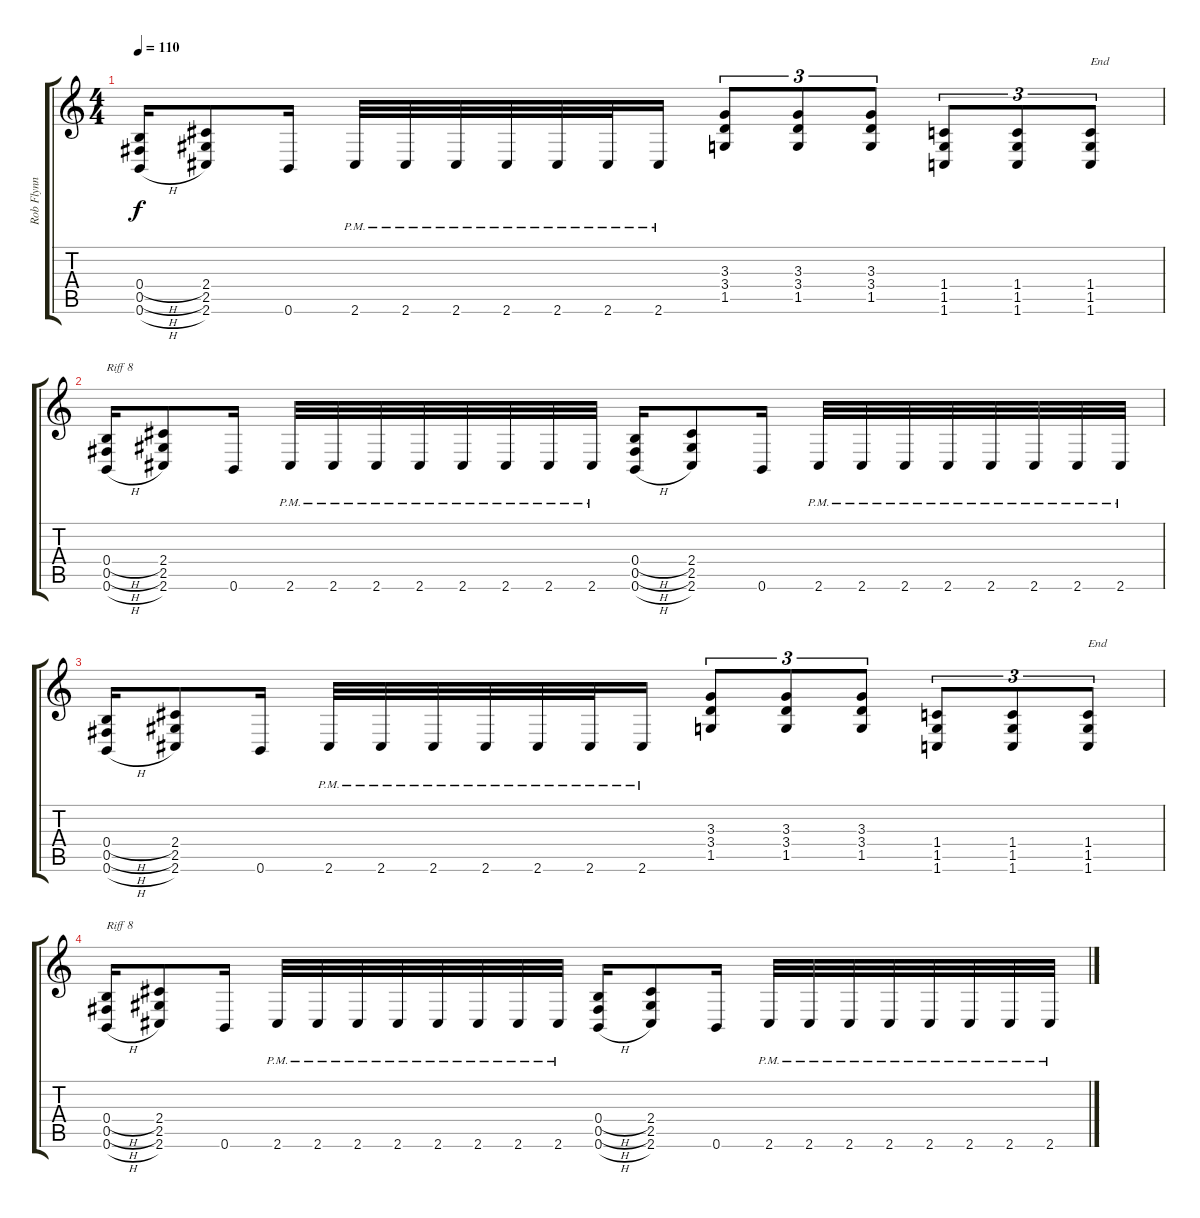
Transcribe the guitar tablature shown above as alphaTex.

\track ("Rob Flynn" "Rob Flynn") {instrument overdrivenguitar}
\staff {score tabs}
\tuning (Db4 Ab3 E3 B2 Gb2 B1) {hide}
\ts (4 4)
\tempo 110
\clef g2
\ks c
(0.4{h} 0.5{h} 0.6{h}).16{dy f} (2.4 2.5 2.6).8 0.6.16 2.6{pm}.32 2.6{pm}.32 2.6{pm}.32 2.6{pm}.32 2.6{pm}.32 2.6{pm}.32 2.6{pm}.16 (3.3 3.4 1.5).8{tu (3 2)} (3.3 3.4 1.5).8{tu (3 2)} (3.3 3.4 1.5).8{tu (3 2)} (1.4 1.5 1.6).8{tu (3 2)} (1.4 1.5 1.6).8{tu (3 2)} (1.4 1.5 1.6).8{tu (3 2) txt "End"} |
(0.4{h} 0.5{h} 0.6{h}).16{txt "Riff 8"} (2.4 2.5 2.6).8 0.6.16 2.6{pm}.32 2.6{pm}.32 2.6{pm}.32 2.6{pm}.32 2.6{pm}.32 2.6{pm}.32 2.6{pm}.32 2.6{pm}.32 (0.4{h} 0.5{h} 0.6{h}).16 (2.4 2.5 2.6).8 0.6.16 2.6{pm}.32 2.6{pm}.32 2.6{pm}.32 2.6{pm}.32 2.6{pm}.32 2.6{pm}.32 2.6{pm}.32 2.6{pm}.32 |
(0.4{h} 0.5{h} 0.6{h}).16 (2.4 2.5 2.6).8 0.6.16 2.6{pm}.32 2.6{pm}.32 2.6{pm}.32 2.6{pm}.32 2.6{pm}.32 2.6{pm}.32 2.6{pm}.16 (3.3 3.4 1.5).8{tu (3 2)} (3.3 3.4 1.5).8{tu (3 2)} (3.3 3.4 1.5).8{tu (3 2)} (1.4 1.5 1.6).8{tu (3 2)} (1.4 1.5 1.6).8{tu (3 2)} (1.4 1.5 1.6).8{tu (3 2) txt "End"} |
(0.4{h} 0.5{h} 0.6{h}).16{txt "Riff 8"} (2.4 2.5 2.6).8 0.6.16 2.6{pm}.32 2.6{pm}.32 2.6{pm}.32 2.6{pm}.32 2.6{pm}.32 2.6{pm}.32 2.6{pm}.32 2.6{pm}.32 (0.4{h} 0.5{h} 0.6{h}).16 (2.4 2.5 2.6).8 0.6.16 2.6{pm}.32 2.6{pm}.32 2.6{pm}.32 2.6{pm}.32 2.6{pm}.32 2.6{pm}.32 2.6{pm}.32 2.6{pm}.32
